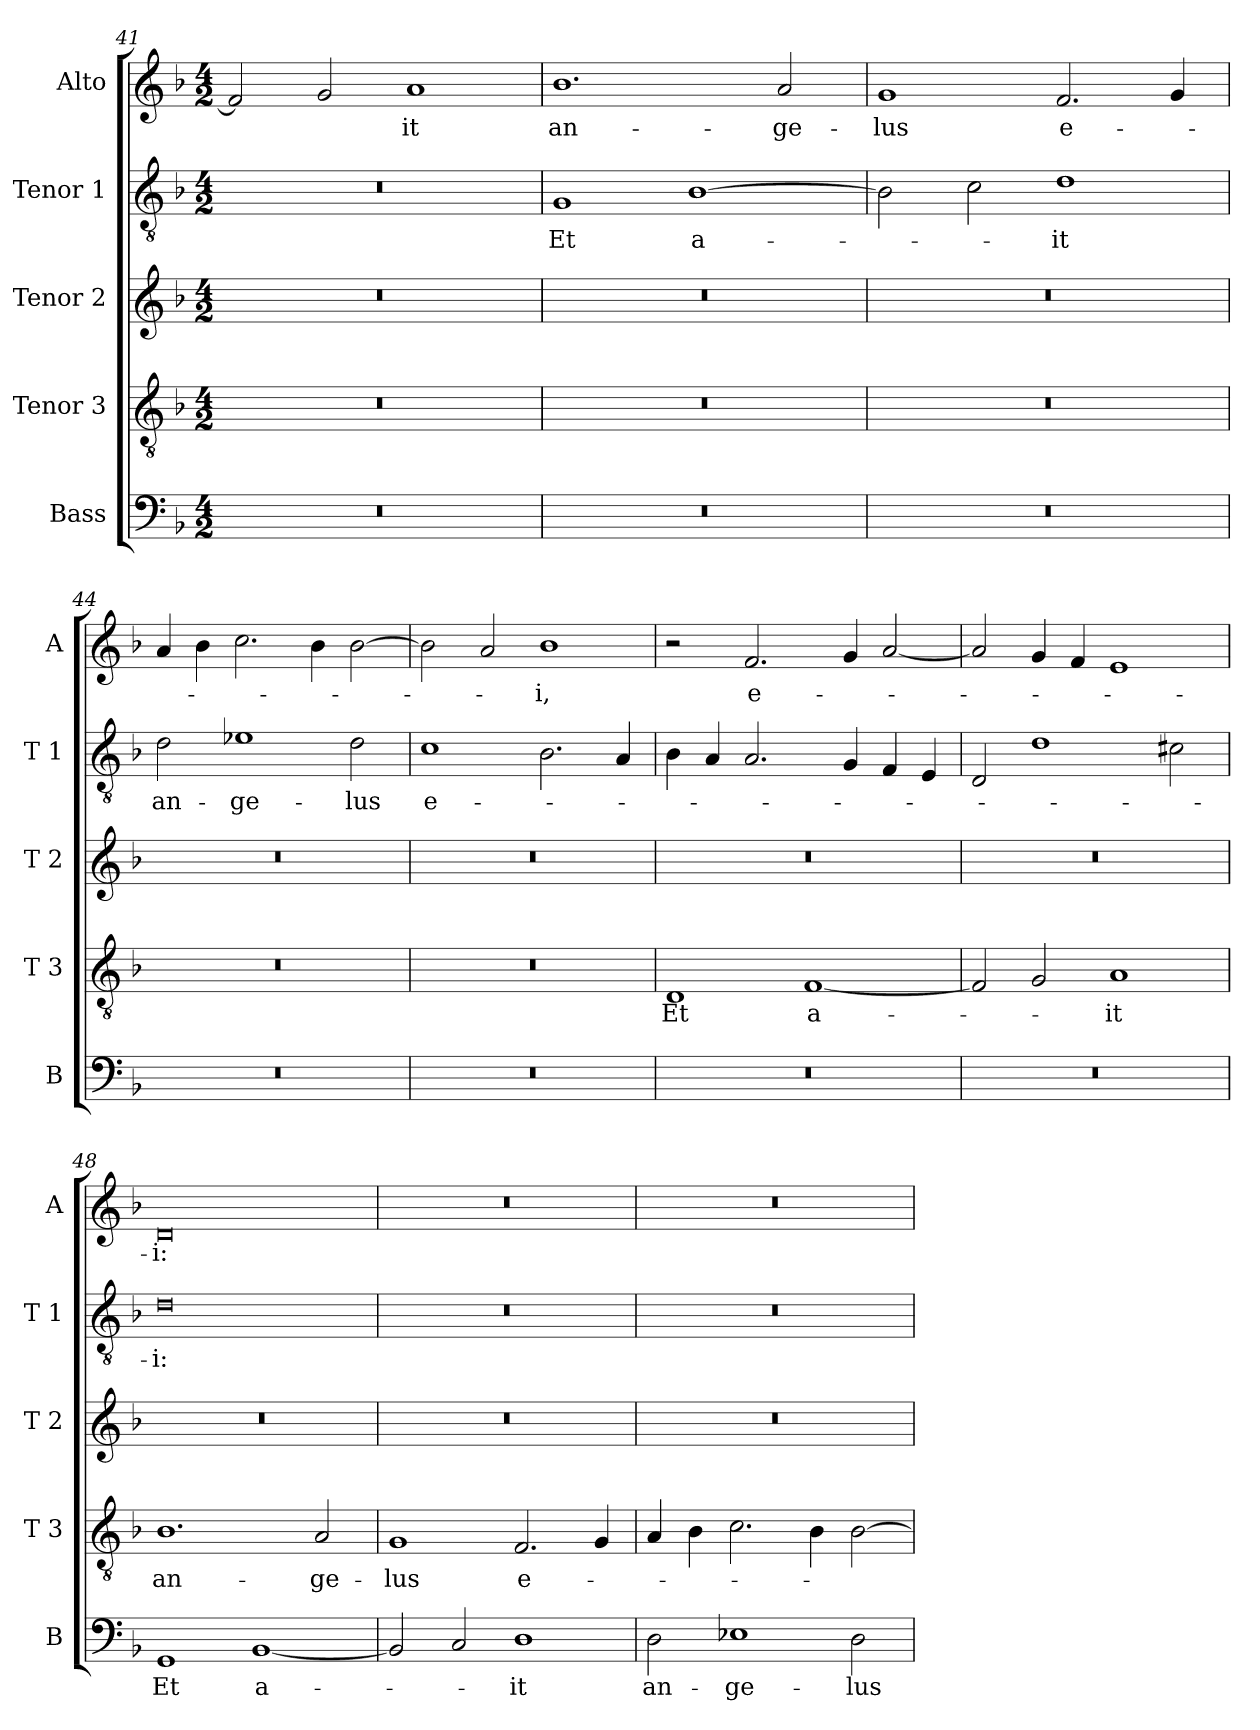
**kern	**text	**kern	**text	**kern	**kern	**text	**kern	**text
*part5	*part5	*part4	*part4	*part3	*part2	*part2	*part1	*part1
*staff5	*staff5	*staff4	*staff4	*staff3	*staff2	*staff2	*staff1	*staff1
*I"Bass	*	*I"Tenor 3	*	*I"Tenor 2	*I"Tenor 1	*	*I"Alto	*
*I'B	*	*I'T 3	*	*I'T 2	*I'T 1	*	*I'A	*
*clefF4	*	*clefGv2	*	*clefG2	*clefGv2	*	*clefG2	*
*k[b-]	*	*k[b-]	*	*k[b-]	*k[b-]	*	*k[b-]	*
*F:	*	*F:	*	*F:	*F:	*	*F:	*
*M4/2	*	*M4/2	*	*M4/2	*M4/2	*	*M4/2	*
=41	=41	=41	=41	=41	=41	=41	=41	=41
0r	.	0r	.	0r	0r	.	2f/]	.
.	.	.	.	.	.	.	2g/	.
!	!	!	!	!	!	!	!	!LO:LY:b
.	.	.	.	.	.	.	1a	-it
=42	=42	=42	=42	=42	=42	=42	=42	=42
!	!	!	!	!	!	!LO:LY:b	!	!LO:LY:b
0r	.	0r	.	0r	1G	Et	1.b-	an-
!	!	!	!	!	!	!LO:LY:b	!	!
.	.	.	.	.	[1B-	a-	.	.
!	!	!	!	!	!	!	!	!LO:LY:b
.	.	.	.	.	.	.	2a/	-ge-
=43	=43	=43	=43	=43	=43	=43	=43	=43
!	!	!	!	!	!	!	!	!LO:LY:b
0r	.	0r	.	0r	2B-\]	.	1g	-lus
.	.	.	.	.	2c\	.	.	.
!	!	!	!	!	!	!LO:LY:b	!	!LO:LY:b
.	.	.	.	.	1d	-it	2.f/	e-
.	.	.	.	.	.	.	4g/	.
=44	=44	=44	=44	=44	=44	=44	=44	=44
!	!	!	!	!	!	!LO:LY:b	!	!
0r	.	0r	.	0r	2d\	an-	4a/	.
.	.	.	.	.	.	.	4b-\	.
!	!	!	!	!	!	!LO:LY:b	!	!
.	.	.	.	.	1e-X	-ge-	2.cc\	.
.	.	.	.	.	.	.	4b-\	.
!	!	!	!	!	!	!LO:LY:b	!	!
.	.	.	.	.	2d\	-lus	[2b-\	.
=45	=45	=45	=45	=45	=45	=45	=45	=45
!	!	!	!	!	!	!LO:LY:b	!	!
0r	.	0r	.	0r	1c	e-	2b-\]	.
.	.	.	.	.	.	.	2a/	.
!	!	!	!	!	!	!	!	!LO:LY:b
.	.	.	.	.	2.B-\	.	1b-	-i,
.	.	.	.	.	4A/	.	.	.
=46	=46	=46	=46	=46	=46	=46	=46	=46
!	!	!	!LO:LY:b	!	!	!	!	!
0r	.	1D	Et	0r	4B-\	.	2r	.
.	.	.	.	.	4A/	.	.	.
!	!	!	!	!	!	!	!	!LO:LY:b
.	.	.	.	.	2.A/	.	2.f/	e-
!	!	!	!LO:LY:b	!	!	!	!	!
.	.	[1F	a-	.	.	.	.	.
.	.	.	.	.	4G/	.	4g/	.
.	.	.	.	.	4F/	.	[2a/	.
.	.	.	.	.	4E/	.	.	.
!!LO:PB:g=z
=47	=47	=47	=47	=47	=47	=47	=47	=47
0r	.	2F/]	.	0r	2D/	.	2a/]	.
.	.	2G/	.	.	1d	.	4g/	.
.	.	.	.	.	.	.	4f/	.
!	!	!	!LO:LY:b	!	!	!	!	!
.	.	1A	-it	.	.	.	1e	.
.	.	.	.	.	2c#X\	.	.	.
=48	=48	=48	=48	=48	=48	=48	=48	=48
!	!LO:LY:b	!	!LO:LY:b	!	!	!LO:LY:b	!	!LO:LY:b
1GG	Et	1.B-	an-	0r	0d	-i:	0d	-i:
!	!LO:LY:b	!	!	!	!	!	!	!
[1BB-	a-	.	.	.	.	.	.	.
!	!	!	!LO:LY:b	!	!	!	!	!
.	.	2A/	-ge-	.	.	.	.	.
=49	=49	=49	=49	=49	=49	=49	=49	=49
!	!	!	!LO:LY:b	!	!	!	!	!
2BB-/]	.	1G	-lus	0r	0r	.	0r	.
2C/	.	.	.	.	.	.	.	.
!	!LO:LY:b	!	!LO:LY:b	!	!	!	!	!
1D	-it	2.F/	e-	.	.	.	.	.
.	.	4G/	.	.	.	.	.	.
=50	=50	=50	=50	=50	=50	=50	=50	=50
!	!LO:LY:b	!	!	!	!	!	!	!
2D\	an-	4A/	.	0r	0r	.	0r	.
.	.	4B-\	.	.	.	.	.	.
!	!LO:LY:b	!	!	!	!	!	!	!
1E-X	-ge-	2.c\	.	.	.	.	.	.
.	.	4B-\	.	.	.	.	.	.
!	!LO:LY:b	!	!	!	!	!	!	!
2D\	-lus	[2B-\	.	.	.	.	.	.
=	=	=	=	=	=	=	=	=
*-	*-	*-	*-	*-	*-	*-	*-	*-
